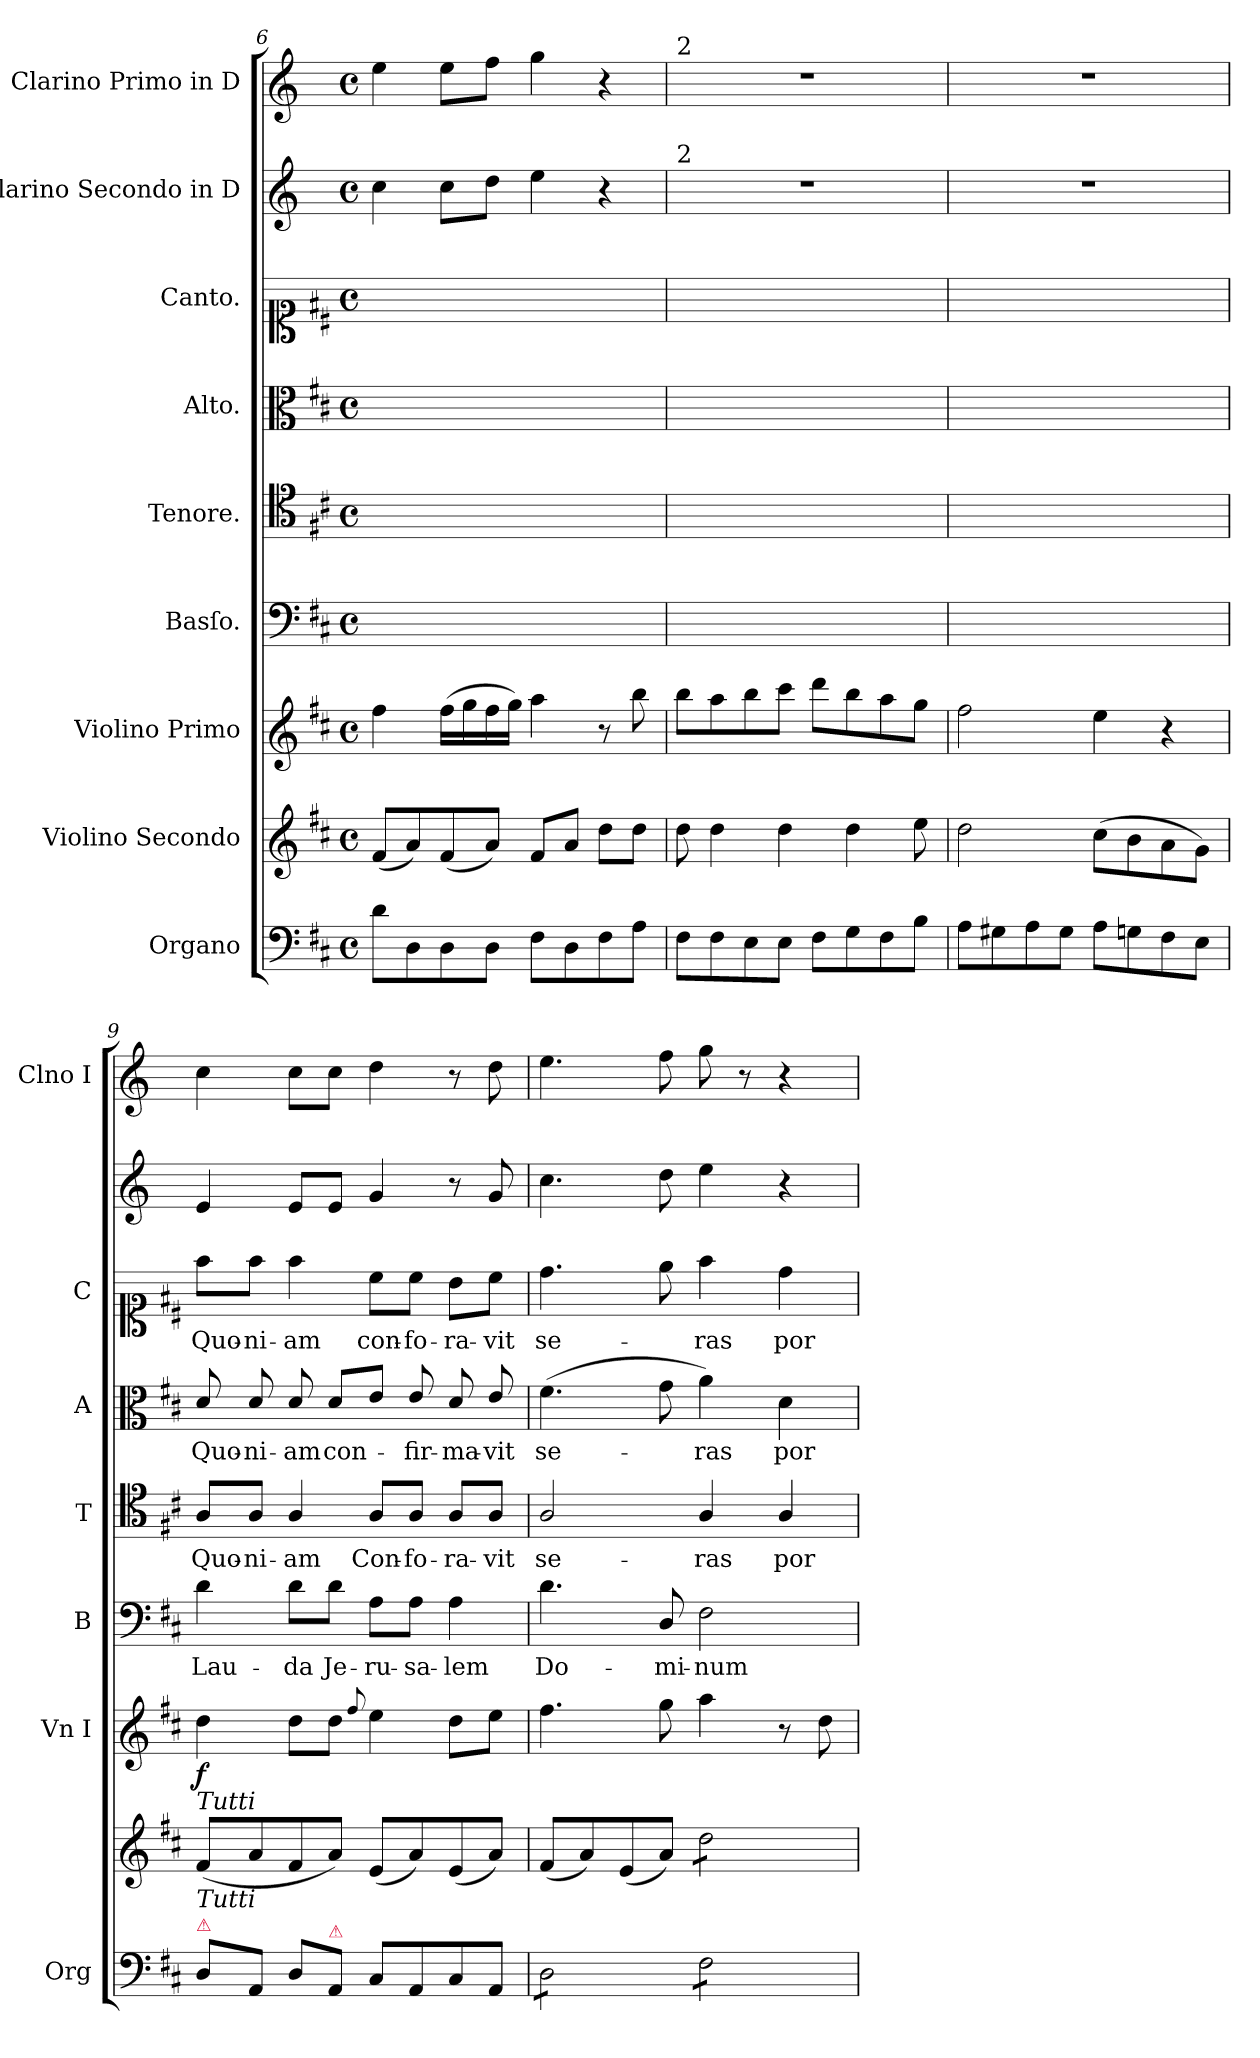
**kern	**kern	**kern	**dynam	**kern	**text	**kern	**text	**kern	**text	**kern	**text	**kern	**kern
*part9	*part8	*part7	*part7	*part6	*part6	*part5	*part5	*part4	*part4	*part3	*part3	*part2	*part1
*staff9	*staff8	*staff7	*staff7	*staff6	*staff6	*staff5	*staff5	*staff4	*staff4	*staff3	*staff3	*staff2	*staff1
*I"Organo	*I"Violino Secondo	*I"Violino Primo	*	*I"Basſo.	*	*I"Tenore.	*	*I"Alto.	*	*I"Canto.	*	*I"Clarino Secondo in D	*I"Clarino Primo in D
*I'Org	*	*I'Vn I	*	*I'B	*	*I'T	*	*I'A	*	*I'C	*	*	*I'Clno I
*clefF4	*clefG2	*clefG2	*	*clefF4	*	*clefC4	*	*clefC3	*	*clefC1	*	*clefG2	*clefG2
*	*	*	*	*	*	*	*	*	*	*	*	*ITrd-1c-2	*ITrd-1c-2
*k[f#c#]	*k[f#c#]	*k[f#c#]	*	*k[f#c#]	*	*k[f#c#]	*	*k[f#c#]	*	*k[f#c#]	*	*k[f#c#]	*k[f#c#]
*M4/4	*M4/4	*M4/4	*	*M4/4	*	*M4/4	*	*M4/4	*	*M4/4	*	*M4/4	*M4/4
*met(c)	*met(c)	*met(c)	*	*met(c)	*	*met(c)	*	*met(c)	*	*met(c)	*	*met(c)	*met(c)
=6	=6	=6	=6	=6	=6	=6	=6	=6	=6	=6	=6	=6	=6
8d\L	(8f#/L	4ff#\	.	1ryy	.	1ryy	.	1ryy	.	1ryy	.	4dd\	4ff#\
8D\	8a/)	.	.	.	.	.	.	.	.	.	.	.	.
8D\	(8f#/	(16ff#\LL	.	.	.	.	.	.	.	.	.	8dd\L	8ff#\L
.	.	16gg\	.	.	.	.	.	.	.	.	.	.	.
8D\J	8a/J)	16ff#\	.	.	.	.	.	.	.	.	.	8ee\J	8gg\J
.	.	16gg\JJ)	.	.	.	.	.	.	.	.	.	.	.
8F#\L	8f#/L	4aa\	.	.	.	.	.	.	.	.	.	4ff#\	4aa\
8D\	8a/J	.	.	.	.	.	.	.	.	.	.	.	.
8F#\	8dd\L	8r	.	.	.	.	.	.	.	.	.	4r	4r
8A\J	8dd\J	8bb\	.	.	.	.	.	.	.	.	.	.	.
=7	=7	=7	=7	=7	=7	=7	=7	=7	=7	=7	=7	=7	=7
!	!	!	!	!	!	!	!	!	!	!	!	!	!LO:TX:a:t=2
!	!	!	!	!	!	!	!	!	!	!	!	!LO:TX:a:t=2	!
8F#\L	8dd\	8bb\L	.	1ryy	.	1ryy	.	1ryy	.	1ryy	.	1r	1r
8F#\	4dd\	8aa\	.	.	.	.	.	.	.	.	.	.	.
8E\	.	8bb\	.	.	.	.	.	.	.	.	.	.	.
8E\J	4dd\	8ccc#\J	.	.	.	.	.	.	.	.	.	.	.
8F#\L	.	8ddd\L	.	.	.	.	.	.	.	.	.	.	.
8G\	4dd\	8bb\	.	.	.	.	.	.	.	.	.	.	.
8F#\	.	8aa\	.	.	.	.	.	.	.	.	.	.	.
8B\J	8ee\	8gg\J	.	.	.	.	.	.	.	.	.	.	.
=8	=8	=8	=8	=8	=8	=8	=8	=8	=8	=8	=8	=8	=8
8A\L	2dd\	2ff#\	.	1ryy	.	1ryy	.	1ryy	.	1ryy	.	1r	1r
8G#X\	.	.	.	.	.	.	.	.	.	.	.	.	.
8A\	.	.	.	.	.	.	.	.	.	.	.	.	.
8G#\J	.	.	.	.	.	.	.	.	.	.	.	.	.
8A\L	(8cc#\L	4ee\	.	.	.	.	.	.	.	.	.	.	.
8Gn\	8b\	.	.	.	.	.	.	.	.	.	.	.	.
8F#\	8a\	4r	.	.	.	.	.	.	.	.	.	.	.
8E\J	8g\J)	.	.	.	.	.	.	.	.	.	.	.	.
=9	=9	=9	=9	=9	=9	=9	=9	=9	=9	=9	=9	=9	=9
!	!LO:TX:a:i:t=Tutti	!	!	!	!	!	!	!	!	!	!	!	!
!LO:TX:a:color=crimson:t=⚠	!	!	!	!	!	!	!	!	!	!	!	!	!
!LO:TX:a:i:t=Tutti	!	!	!	!	!	!	!	!	!	!	!	!	!
!	!	!	!LO:DY:b	!	!	!	!	!	!	!	!	!	!
8D\L	(8f#/L	4dd\	f	4d\	Lau-	8A/L	Quo-	8d/	Quo-	8ff#\L	Quo-	4f#/	4dd\
8AA/J	8a/	.	.	.	.	8A/J	-ni-	8d/	-ni-	8ff#\J	-ni-	.	.
8D\L	8f#/	8dd\L	.	8d\L	-da	4A/	-am	8d/	-am	4ff#\	-am	8f#/L	8dd\L
!LO:TX:a:color=crimson:t=⚠	!	!	!	!	!	!	!	!	!	!	!	!	!
8AA/J	8a/J)	8dd\J	.	8d\J	Je-	.	.	8d/L	con-	.	.	8f#/J	8dd\J
.	.	8qqff#/	.	.	.	.	.	.	.	.	.	.	.
8C#/L	(8e/L	4ee\	.	8A\L	-ru-	8A/L	Con-	8e/J	.	8cc#\L	con-	4a/	4ee\
8AA/	8a/)	.	.	8A\J	-sa-	8A/J	-fo-	8e/	-fir-	8cc#\J	-fo-	.	.
8C#/	(8e/	8dd\L	.	4A\	-lem	8A/L	-ra-	8d/	-ma-	8b\L	-ra-	8r	8r
8AA/J	8a/J)	8ee\J	.	.	.	8A/J	-vit	8e/	-vit	8cc#\J	-vit	8a/	8ee\
=10	=10	=10	=10	=10	=10	=10	=10	=10	=10	=10	=10	=10	=10
*tremolo	*	*	*	*	*	*	*	*	*	*	*	*	*
8D\L	(8f#/L	4.ff#\	.	4.d\	Do-	2A/	se-	(4.f#\	se-	4.dd\	se-	4.dd\	4.ff#\
8D\	8a/)	.	.	.	.	.	.	.	.	.	.	.	.
8D\	(8e/	.	.	.	.	.	.	.	.	.	.	.	.
8D\J	8a/J)	8gg\	.	8D/	-mi-	.	.	8g\	.	8ee\	.	8ee\	8gg\
*	*tremolo	*	*	*	*	*	*	*	*	*	*	*	*
8F#\L	8dd\L	4aa\	.	2F#\	-num	4A/	-ras	4a\)	-ras	4ff#\	-ras	4ff#\	8aa\
8F#\	8dd\	.	.	.	.	.	.	.	.	.	.	.	8r
8F#\	8dd\	8r	.	.	.	4A/	por-	4d\	por-	4dd\	por-	4r	4r
8F#\J	8dd\J	8dd\	.	.	.	.	.	.	.	.	.	.	.
*	*Xtremolo	*	*	*	*	*	*	*	*	*	*	*	*
*Xtremolo	*	*	*	*	*	*	*	*	*	*	*	*	*
=	=	=	=	=	=	=	=	=	=	=	=	=	=
*-	*-	*-	*-	*-	*-	*-	*-	*-	*-	*-	*-	*-	*-
